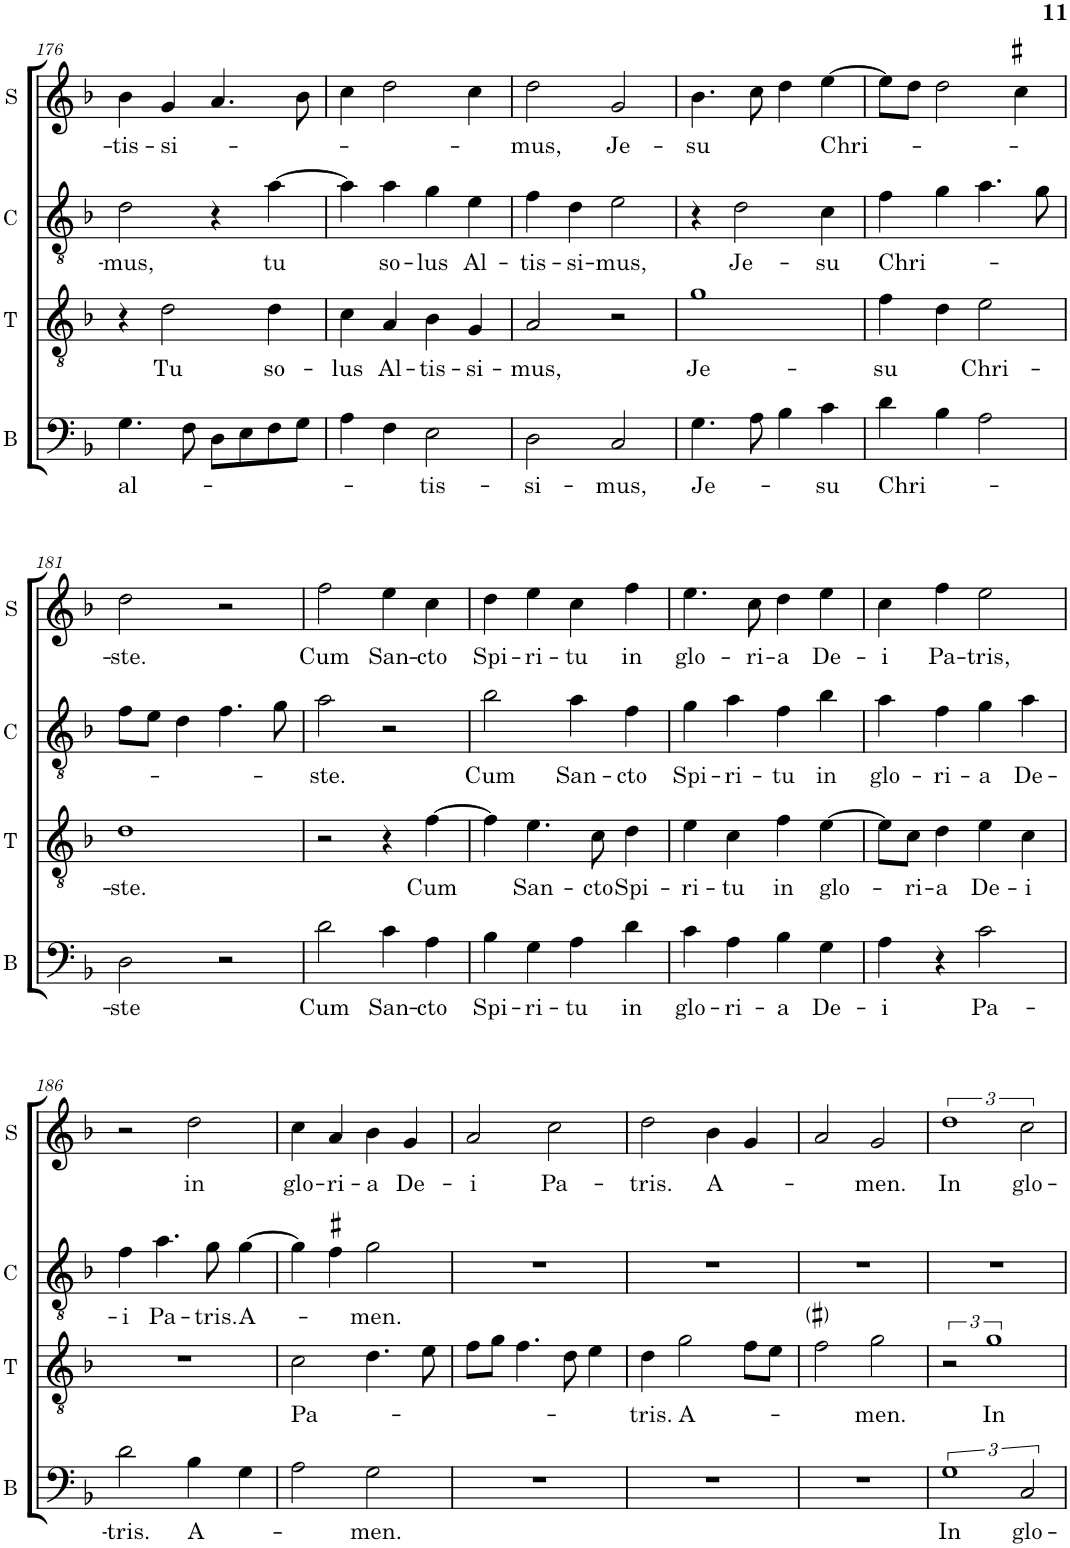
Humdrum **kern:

**kern	**text	**kern	**text	**kern	**text	**kern	**text
*part4	*part4	*part3	*part3	*part2	*part2	*part1	*part1
*staff4	*staff4	*staff3	*staff3	*staff2	*staff2	*staff1	*staff1
*I"B	*	*I"T	*	*I"C	*	*I"S	*
*I'B	*	*I'T	*	*I'C	*	*I'S	*
!!LO:PB:g=z
*clefF4	*	*clefGv2	*	*clefGv2	*	*clefG2	*
*	*	*	*	*Trd4c7	*	*	*
*k[b-]	*	*k[b-]	*	*k[b-]	*	*k[b-]	*
*M2/2	*	*M2/2	*	*M2/2	*	*M2/2	*
*met(c|)	*	*met(c|)	*	*met(c|)	*	*met(c|)	*
=176	=176	=176	=176	=176	=176	=176	=176
!	!LO:LY:b	!	!	!	!LO:LY:b	!	!LO:LY:b
4.G\	al-	4r	.	2d\	-mus,	4b-\	-tis-
!	!	!	!LO:LY:b	!	!	!	!LO:LY:b
.	.	2d\	Tu	.	.	4g/	-si-
8F\	.	.	.	.	.	.	.
8D\L	.	.	.	4r	.	4.a/	.
8E\	.	.	.	.	.	.	.
!	!	!	!LO:LY:b	!	!LO:LY:b	!	!
8F\	.	4d\	so-	[4a\	tu	.	.
8G\J	.	.	.	.	.	8b-\	.
=177	=177	=177	=177	=177	=177	=177	=177
!	!	!	!LO:LY:b	!	!	!	!
4A\	.	4c\	-lus	4a\]	.	4cc\	.
!	!	!	!LO:LY:b	!	!LO:LY:b	!	!
4F\	.	4A/	Al-	4a\	so-	2dd\	.
!	!LO:LY:b	!	!LO:LY:b	!	!LO:LY:b	!	!
2E\	-tis-	4B-\	-tis-	4g\	-lus	.	.
!	!	!	!LO:LY:b	!	!LO:LY:b	!	!
.	.	4G/	-si-	4e\	Al-	4cc\	.
=178	=178	=178	=178	=178	=178	=178	=178
!	!LO:LY:b	!	!LO:LY:b	!	!LO:LY:b	!	!LO:LY:b
2D\	-si-	2A/	-mus,	4f\	-tis-	2dd\	-mus,
!	!	!	!	!	!LO:LY:b	!	!
.	.	.	.	4d\	-si-	.	.
!	!LO:LY:b	!	!	!	!LO:LY:b	!	!LO:LY:b
2C/	-mus,	2r	.	2e\	-mus,	2g/	Je-
=179	=179	=179	=179	=179	=179	=179	=179
!	!LO:LY:b	!	!LO:LY:b	!	!	!	!LO:LY:b
4.G\	Je-	1g	Je-	4r	.	4.b-\	-su
!	!	!	!	!	!LO:LY:b	!	!
.	.	.	.	2d\	Je-	.	.
8A\	.	.	.	.	.	8cc\	.
4B-\	.	.	.	.	.	4dd\	.
!	!LO:LY:b	!	!	!	!LO:LY:b	!	!LO:LY:b
4c\	-su	.	.	4c\	-su	[4ee\	Chri-
=180	=180	=180	=180	=180	=180	=180	=180
!	!LO:LY:b	!	!LO:LY:b	!	!LO:LY:b	!	!
4d\	Chri-	4f\	-su	4f\	Chri-	8ee\L]	.
.	.	.	.	.	.	8dd\J	.
4B-\	.	4d\	.	4g\	.	2dd\	.
!	!	!	!LO:LY:b	!	!	!	!
2A\	.	2e\	Chri-	4.a\	.	.	.
.	.	.	.	.	.	4cc#X\	.
.	.	.	.	8g\	.	.	.
!!LO:LB:g=z
=181	=181	=181	=181	=181	=181	=181	=181
!	!LO:LY:b	!	!LO:LY:b	!	!	!	!LO:LY:b
2D\	-ste	1d	-ste.	8f\L	.	2dd\	-ste.
.	.	.	.	8e\J	.	.	.
.	.	.	.	4d\	.	.	.
2r	.	.	.	4.f\	.	2r	.
.	.	.	.	8g\	.	.	.
=182	=182	=182	=182	=182	=182	=182	=182
!	!LO:LY:b	!	!	!	!LO:LY:b	!	!LO:LY:b
2d\	Cum	2r	.	2a\	-ste.	2ff\	Cum
!	!LO:LY:b	!	!	!	!	!	!LO:LY:b
4c\	San-	4r	.	2r	.	4ee\	San-
!	!LO:LY:b	!	!LO:LY:b	!	!	!	!LO:LY:b
4A\	-cto	[4f\	Cum	.	.	4cc\	-cto
=183	=183	=183	=183	=183	=183	=183	=183
!	!LO:LY:b	!	!	!	!LO:LY:b	!	!LO:LY:b
4B-\	Spi-	4f\]	.	2b-\	Cum	4dd\	Spi-
!	!LO:LY:b	!	!LO:LY:b	!	!	!	!LO:LY:b
4G\	-ri-	4.e\	San-	.	.	4ee\	-ri-
!	!LO:LY:b	!	!	!	!LO:LY:b	!	!LO:LY:b
4A\	-tu	.	.	4a\	San-	4cc\	-tu
!	!	!	!LO:LY:b	!	!	!	!
.	.	8c\	-cto	.	.	.	.
!	!LO:LY:b	!	!LO:LY:b	!	!LO:LY:b	!	!LO:LY:b
4d\	in	4d\	Spi-	4f\	-cto	4ff\	in
=184	=184	=184	=184	=184	=184	=184	=184
!	!LO:LY:b	!	!LO:LY:b	!	!LO:LY:b	!	!LO:LY:b
4c\	glo-	4e\	-ri-	4g\	Spi-	4.ee\	glo-
!	!LO:LY:b	!	!LO:LY:b	!	!LO:LY:b	!	!
4A\	-ri-	4c\	-tu	4a\	-ri-	.	.
!	!	!	!	!	!	!	!LO:LY:b
.	.	.	.	.	.	8cc\	-ri-
!	!LO:LY:b	!	!LO:LY:b	!	!LO:LY:b	!	!LO:LY:b
4B-\	-a	4f\	in	4f\	-tu	4dd\	-a
!	!LO:LY:b	!	!LO:LY:b	!	!LO:LY:b	!	!LO:LY:b
4G\	De-	[4e\	glo-	4b-\	in	4ee\	De-
=185	=185	=185	=185	=185	=185	=185	=185
!	!LO:LY:b	!	!	!	!LO:LY:b	!	!LO:LY:b
4A\	-i	8e\L]	.	4a\	glo-	4cc\	-i
!	!	!	!LO:LY:b	!	!	!	!
.	.	8c\J	-ri-	.	.	.	.
!	!	!	!LO:LY:b	!	!LO:LY:b	!	!LO:LY:b
4r	.	4d\	-a	4f\	-ri-	4ff\	Pa-
!	!LO:LY:b	!	!LO:LY:b	!	!LO:LY:b	!	!LO:LY:b
2c\	Pa-	4e\	De-	4g\	-a	2ee\	-tris,
!	!	!	!LO:LY:b	!	!LO:LY:b	!	!
.	.	4c\	-i	4a\	De-	.	.
!!LO:LB:g=z
=186	=186	=186	=186	=186	=186	=186	=186
!	!LO:LY:b	!	!	!	!LO:LY:b	!	!
2d\	-tris.	1r	.	4f\	-i	2r	.
!	!	!	!	!	!LO:LY:b	!	!
.	.	.	.	4.a\	Pa-	.	.
!	!LO:LY:b	!	!	!	!	!	!LO:LY:b
4B-\	A-	.	.	.	.	2dd\	in
!	!	!	!	!	!LO:LY:b	!	!
.	.	.	.	8g\	-tris.	.	.
!	!	!	!	!	!LO:LY:b	!	!
4G\	.	.	.	[4g\	A-	.	.
=187	=187	=187	=187	=187	=187	=187	=187
!	!	!	!LO:LY:b	!	!	!	!LO:LY:b
2A\	.	2c\	Pa-	4g\]	.	4cc\	glo-
!	!	!	!	!	!	!	!LO:LY:b
.	.	.	.	4f#X\	.	4a/	-ri-
!	!LO:LY:b	!	!	!	!LO:LY:b	!	!LO:LY:b
2G\	-men.	4.d\	.	2g\	-men.	4b-\	-a
!	!	!	!	!	!	!	!LO:LY:b
.	.	.	.	.	.	4g/	De-
.	.	8e\	.	.	.	.	.
=188	=188	=188	=188	=188	=188	=188	=188
!	!	!	!	!	!	!	!LO:LY:b
1r	.	8f\L	.	1r	.	2a/	-i
.	.	8g\J	.	.	.	.	.
.	.	4.f\	.	.	.	.	.
!	!	!	!	!	!	!	!LO:LY:b
.	.	.	.	.	.	2cc\	Pa-
.	.	8d\	.	.	.	.	.
.	.	4e\	.	.	.	.	.
=189	=189	=189	=189	=189	=189	=189	=189
!	!	!	!LO:LY:b	!	!	!	!LO:LY:b
1r	.	4d\	-tris.	1r	.	2dd\	-tris.
!	!	!	!LO:LY:b	!	!	!	!
.	.	2g\	A-	.	.	.	.
!	!	!	!	!	!	!	!LO:LY:b
.	.	.	.	.	.	4b-\	A-
.	.	8f\L	.	.	.	4g/	.
.	.	8e\J	.	.	.	.	.
=190	=190	=190	=190	=190	=190	=190	=190
1r	.	2f#i\	.	1r	.	2a/	.
!	!	!	!LO:LY:b	!	!	!	!LO:LY:b
.	.	2g\	-men.	.	.	2g/	-men.
=191	=191	=191	=191	=191	=191	=191	=191
!	!LO:LY:b	!	!	!	!	!	!LO:LY:b
3%2G	In	3r	.	1r	.	3%2dd	In
!	!	!	!LO:LY:b	!	!	!	!
.	.	3%2g	In	.	.	.	.
!	!LO:LY:b	!	!	!	!	!	!LO:LY:b
3C/	glo-	.	.	.	.	3cc\	glo-
=	=	=	=	=	=	=	=
*-	*-	*-	*-	*-	*-	*-	*-
